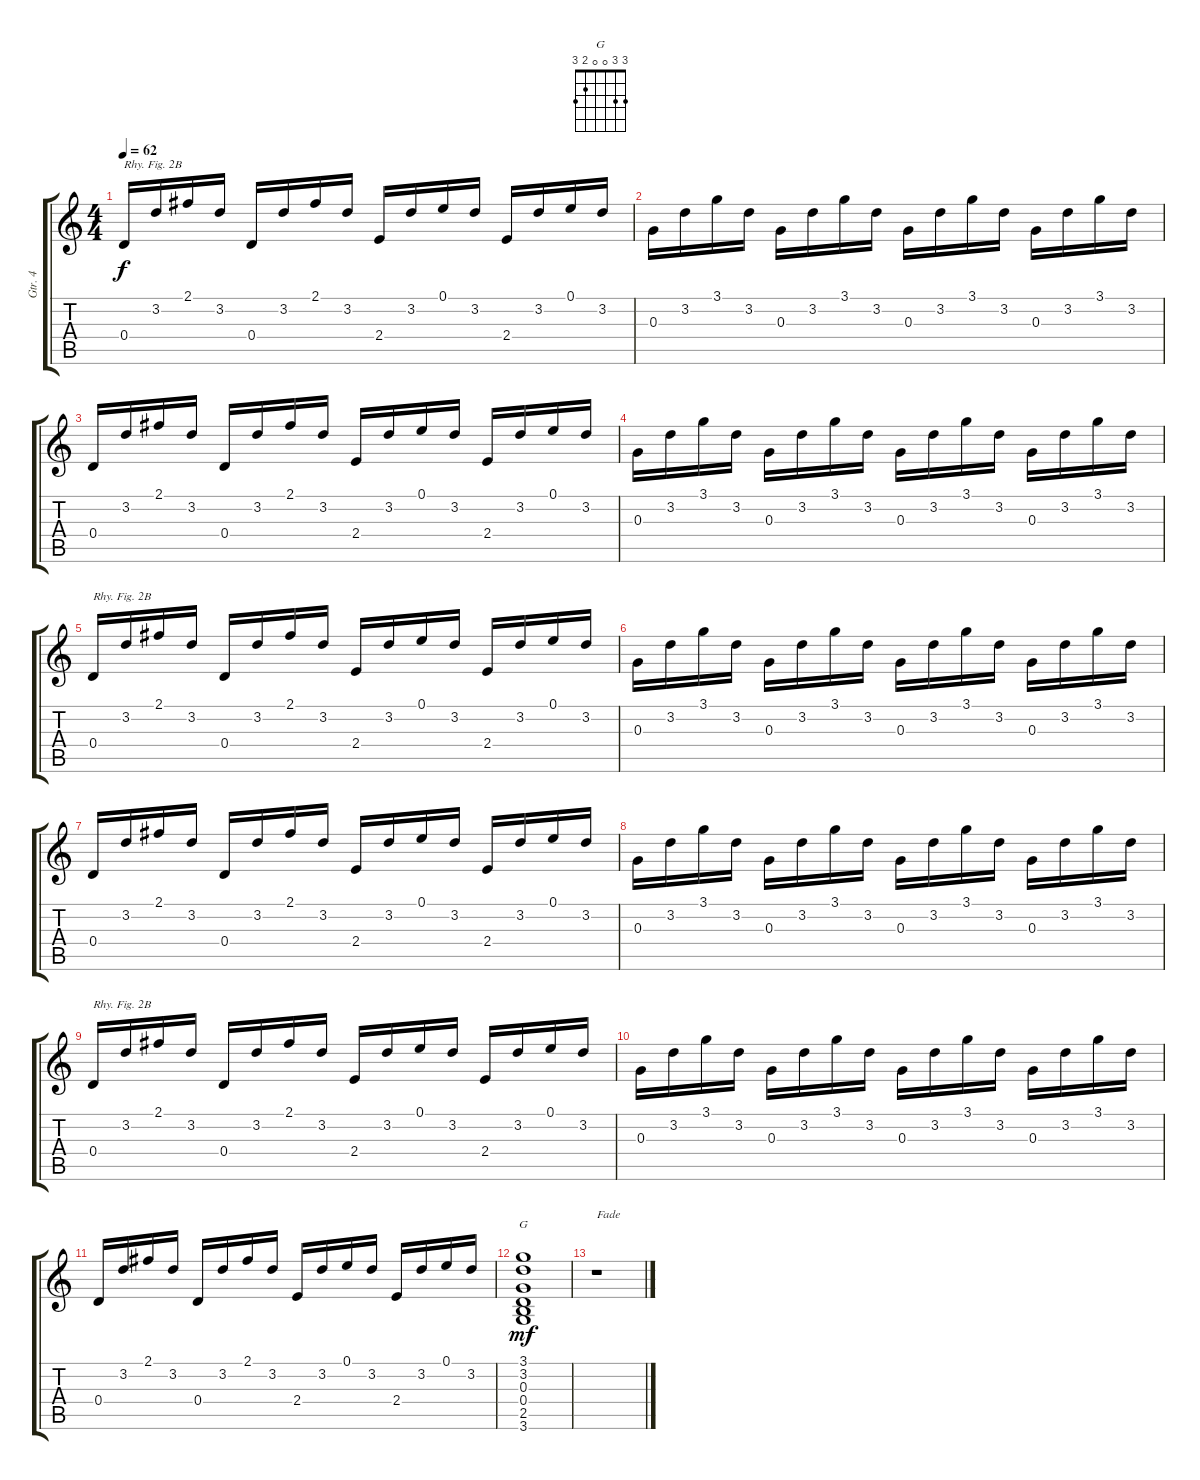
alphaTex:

\track ("Gtr. 4" "Gtr. 4") {instrument electricguitarclean}
\staff {score tabs}
\tuning (E4 B3 G3 D3 A2 E2) {hide}
\chord ("G" 3 3 0 0 2 3)
\ts (4 4)
\tempo 62
\clef g2
\ks c
0.4.16{txt "Rhy. Fig. 2B" dy f} 3.2.16 2.1.16 3.2.16 0.4.16 3.2.16 2.1.16 3.2.16 2.4.16 3.2.16 0.1.16 3.2.16 2.4.16 3.2.16 0.1.16 3.2.16 |
0.3.16 3.2.16 3.1.16 3.2.16 0.3.16 3.2.16 3.1.16 3.2.16 0.3.16 3.2.16 3.1.16 3.2.16 0.3.16 3.2.16 3.1.16 3.2.16 |
0.4.16 3.2.16 2.1.16 3.2.16 0.4.16 3.2.16 2.1.16 3.2.16 2.4.16 3.2.16 0.1.16 3.2.16 2.4.16 3.2.16 0.1.16 3.2.16 |
0.3.16 3.2.16 3.1.16 3.2.16 0.3.16 3.2.16 3.1.16 3.2.16 0.3.16 3.2.16 3.1.16 3.2.16 0.3.16 3.2.16 3.1.16 3.2.16 |
0.4.16{txt "Rhy. Fig. 2B"} 3.2.16 2.1.16 3.2.16 0.4.16 3.2.16 2.1.16 3.2.16 2.4.16 3.2.16 0.1.16 3.2.16 2.4.16 3.2.16 0.1.16 3.2.16 |
0.3.16 3.2.16 3.1.16 3.2.16 0.3.16 3.2.16 3.1.16 3.2.16 0.3.16 3.2.16 3.1.16 3.2.16 0.3.16 3.2.16 3.1.16 3.2.16 |
0.4.16 3.2.16 2.1.16 3.2.16 0.4.16 3.2.16 2.1.16 3.2.16 2.4.16 3.2.16 0.1.16 3.2.16 2.4.16 3.2.16 0.1.16 3.2.16 |
0.3.16 3.2.16 3.1.16 3.2.16 0.3.16 3.2.16 3.1.16 3.2.16 0.3.16 3.2.16 3.1.16 3.2.16 0.3.16 3.2.16 3.1.16 3.2.16 |
0.4.16{txt "Rhy. Fig. 2B"} 3.2.16 2.1.16 3.2.16 0.4.16 3.2.16 2.1.16 3.2.16 2.4.16 3.2.16 0.1.16 3.2.16 2.4.16 3.2.16 0.1.16 3.2.16 |
0.3.16 3.2.16 3.1.16 3.2.16 0.3.16 3.2.16 3.1.16 3.2.16 0.3.16 3.2.16 3.1.16 3.2.16 0.3.16 3.2.16 3.1.16 3.2.16 |
0.4.16 3.2.16 2.1.16 3.2.16 0.4.16 3.2.16 2.1.16 3.2.16 2.4.16 3.2.16 0.1.16 3.2.16 2.4.16 3.2.16 0.1.16 3.2.16 |
(3.1 3.2 0.3 0.4 2.5 3.6).1{ch "G" dy mf} |
r.1{txt "Fade"}
